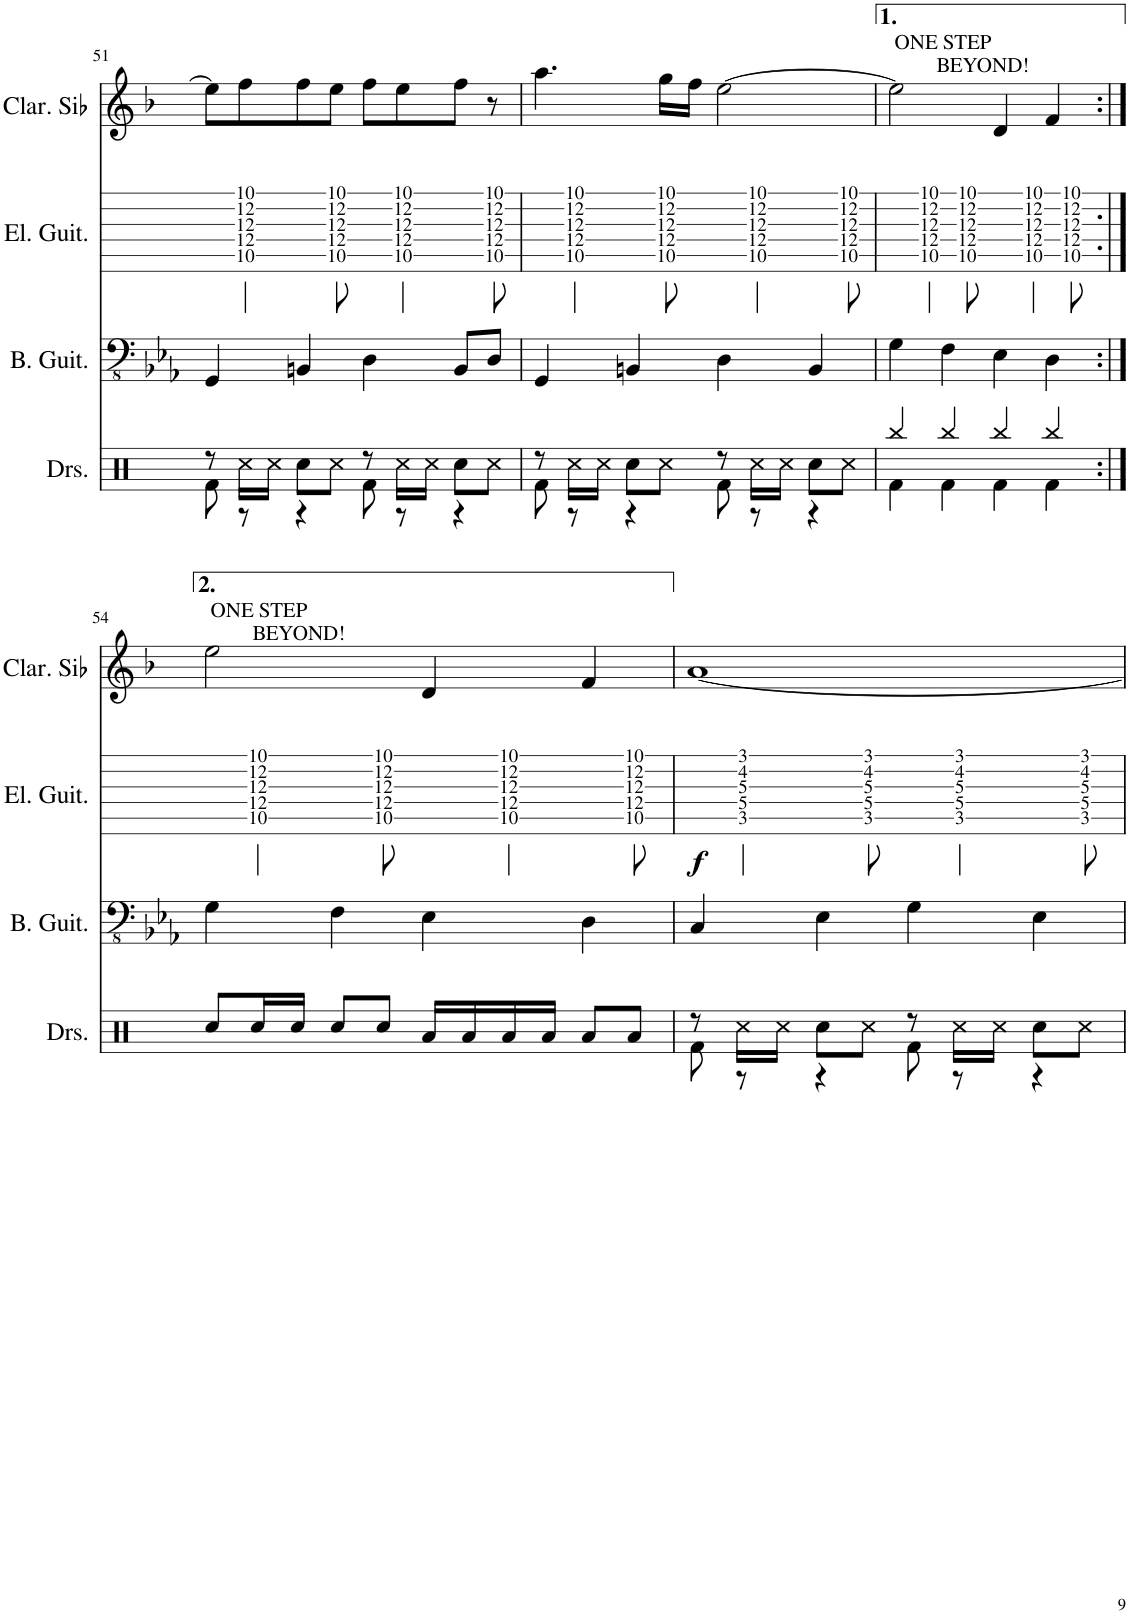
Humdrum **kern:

**kern	**kern	**dynam	**kern	**kern
*part4	*part3	*part3	*part2	*part1
*staff4	*staff3	*staff3	*staff2	*staff1
*I"Drumset	*I"Bass Guitar	*	*I"Electric Guitar	*I"Clarinette en Sib
*I'Drs.	*I'B. Guit.	*	*I'El. Guit.	*I'Clar. Sib
!!LO:PB:g=z
*clefX	*clefFv4	*	*	*clefG2
*	*	*	*	*Trd1c2
*k[]	*k[b-e-a-]	*	*k[b-e-a-]	*k[b-]
*M4/4	*M4/4	*	*M4/4	*M4/4
=51	=51	=51	=51	=51
*^	*	*	*	*
8r	8Rf\	4GGG/	.	8r	8ee\L]
16Rcc\LL	8r	.	.	4G\ 4d\ 4g\ 4b\ 4dd\	8ff\
16Rcc\JJ	.	.	.	.	.
8Rcc\L	4r	4BBBn/	.	.	8ff\
8Rcc\J	.	.	.	8G\ 8d\ 8g\ 8b\ 8dd\	8ee\J
8r	8Rf\	4DD\	.	8r	8ff\L
16Rcc\LL	8r	.	.	4G\ 4d\ 4g\ 4b\ 4dd\	8ee\
16Rcc\JJ	.	.	.	.	.
8Rcc\L	4r	8BBB/L	.	.	8ff\J
8Rcc\J	.	8DD/J	.	8G\ 8d\ 8g\ 8b\ 8dd\	8r
=52	=52	=52	=52	=52	=52
8r	8Rf\	4GGG/	.	8r	4.aa\
16Rcc\LL	8r	.	.	4G\ 4d\ 4g\ 4b\ 4dd\	.
16Rcc\JJ	.	.	.	.	.
8Rcc\L	4r	4BBBn/	.	.	.
8Rcc\J	.	.	.	8G\ 8d\ 8g\ 8b\ 8dd\	16gg\LL
.	.	.	.	.	16ff\JJ
8r	8Rf\	4DD\	.	8r	[2ee\
16Rcc\LL	8r	.	.	4G\ 4d\ 4g\ 4b\ 4dd\	.
16Rcc\JJ	.	.	.	.	.
8Rcc\L	4r	4BBB/	.	.	.
8Rcc\J	.	.	.	8G\ 8d\ 8g\ 8b\ 8dd\	.
=53	=53	=53	=53	=53	=53
!	!	!	!	!	!LO:TX:a:t=ONE STEP
!	!	!	!	!	!LO:TX:a:t=BEYOND!
4Rbb/	4Rf\	4GG\	.	8r	2ee\]
.	.	.	.	4G\ 4d\ 4g\ 4b\ 4dd\	.
4Rbb/	4Rf\	4FF\	.	.	.
.	.	.	.	8G\ 8d\ 8g\ 8b\ 8dd\	.
4Rbb/	4Rf\	4EE-\	.	8r	4d/
.	.	.	.	4G\ 4d\ 4g\ 4b\ 4dd\	.
4Rbb/	4Rf\	4DD\	.	.	4f/
.	.	.	.	8G\ 8d\ 8g\ 8b\ 8dd\	.
*v	*v	*	*	*	*
!!LO:LB:g=z
=54:|!	=54:|!	=54:|!	=54:|!	=54:|!
!	!	!	!	!LO:TX:a:t=ONE STEP
!	!	!	!	!LO:TX:a:t=BEYOND!
8Rcc/L	4GG\	.	8r	2ee\
16Rcc/L	.	.	4G\ 4d\ 4g\ 4b\ 4dd\	.
16Rcc/JJ	.	.	.	.
8Rcc/L	4FF\	.	.	.
8Rcc/J	.	.	8G\ 8d\ 8g\ 8b\ 8dd\	.
16Ra/LL	4EE-\	.	8r	4d/
16Ra/	.	.	.	.
16Ra/	.	.	4G\ 4d\ 4g\ 4b\ 4dd\	.
16Ra/JJ	.	.	.	.
8Ra/L	4DD\	.	.	4f/
8Ra/J	.	.	8G\ 8d\ 8g\ 8b\ 8dd\	.
=55	=55	=55	=55	=55
*^	*	*	*	*
!	!	!	!LO:DY:a	!	!
8r	8Rf\	4CC/	f	8r	[1a
16Rcc\LL	8r	.	.	4C\ 4G\ 4c\ 4e-\ 4g\	.
16Rcc\JJ	.	.	.	.	.
8Rcc\L	4r	4EE-\	.	.	.
8Rcc\J	.	.	.	8C\ 8G\ 8c\ 8e-\ 8g\	.
8r	8Rf\	4GG\	.	8r	.
16Rcc\LL	8r	.	.	4C\ 4G\ 4c\ 4e-\ 4g\	.
16Rcc\JJ	.	.	.	.	.
8Rcc\L	4r	4EE-\	.	.	.
8Rcc\J	.	.	.	8C\ 8G\ 8c\ 8e-\ 8g\	.
*v	*v	*	*	*	*
=	=	=	=	=
*-	*-	*-	*-	*-
